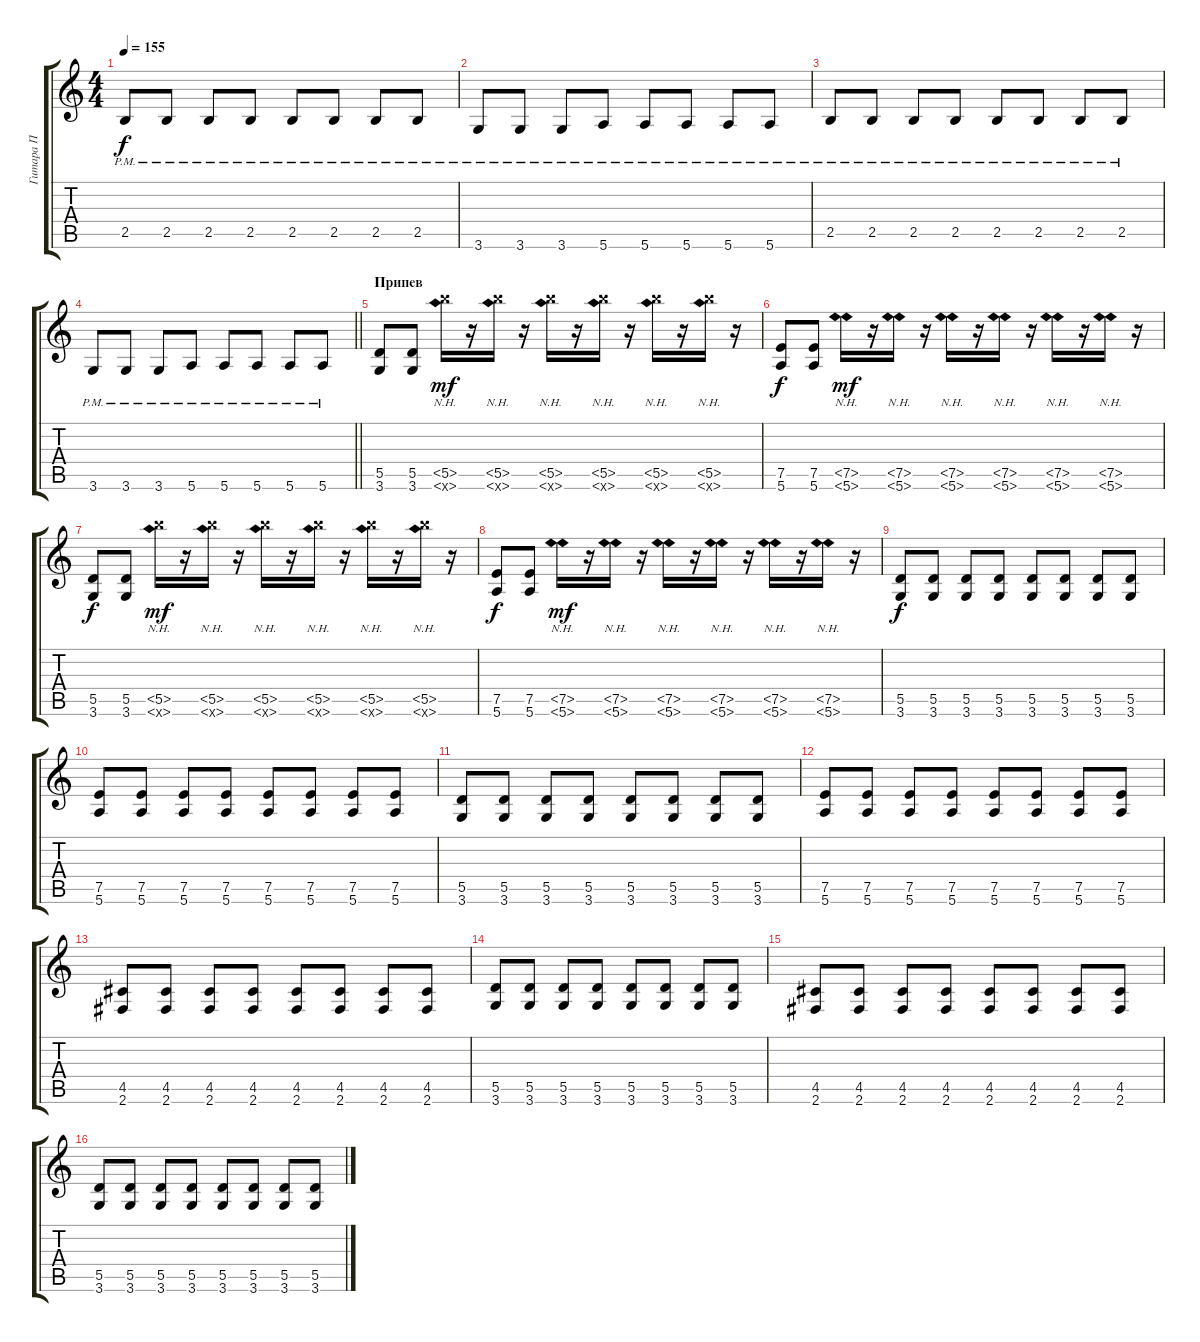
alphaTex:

\track ("Гитара П" "Гитара П") {instrument overdrivenguitar}
\staff {score tabs}
\tuning (E4 B3 G3 D3 A2 E2) {hide}
\ts (4 4)
\tempo 155
\clef g2
\ks c
2.5{pm}.8{dy f} 2.5{pm}.8 2.5{pm}.8 2.5{pm}.8 2.5{pm}.8 2.5{pm}.8 2.5{pm}.8 2.5{pm}.8 |
3.6{pm}.8 3.6{pm}.8 3.6{pm}.8 5.6{pm}.8 5.6{pm}.8 5.6{pm}.8 5.6{pm}.8 5.6{pm}.8 |
2.5{pm}.8 2.5{pm}.8 2.5{pm}.8 2.5{pm}.8 2.5{pm}.8 2.5{pm}.8 2.5{pm}.8 2.5{pm}.8 |
\barLineRight lightlight
3.6{pm}.8 3.6{pm}.8 3.6{pm}.8 5.6{pm}.8 5.6{pm}.8 5.6{pm}.8 5.6{pm}.8 5.6{pm}.8 |
\section ("" "Припев")
(5.5 3.6).8 (5.5 3.6).8 (5.5{nh} 3.6{nh x}).16{dy mf} r.16 (5.5{nh} 3.6{nh x}).16 r.16 (5.5{nh} 3.6{nh x}).16 r.16 (5.5{nh} 3.6{nh x}).16 r.16 (5.5{nh} 3.6{nh x}).16 r.16 (5.5{nh} 3.6{nh x}).16 r.16 |
(7.5 5.6).8{dy f} (7.5 5.6).8 (7.5{nh} 5.6{nh}).16{dy mf} r.16 (7.5{nh} 5.6{nh}).16 r.16 (7.5{nh} 5.6{nh}).16 r.16 (7.5{nh} 5.6{nh}).16 r.16 (7.5{nh} 5.6{nh}).16 r.16 (7.5{nh} 5.6{nh}).16 r.16 |
(5.5 3.6).8{dy f} (5.5 3.6).8 (5.5{nh} 3.6{nh x}).16{dy mf} r.16 (5.5{nh} 3.6{nh x}).16 r.16 (5.5{nh} 3.6{nh x}).16 r.16 (5.5{nh} 3.6{nh x}).16 r.16 (5.5{nh} 3.6{nh x}).16 r.16 (5.5{nh} 3.6{nh x}).16 r.16 |
(7.5 5.6).8{dy f} (7.5 5.6).8 (7.5{nh} 5.6{nh}).16{dy mf} r.16 (7.5{nh} 5.6{nh}).16 r.16 (7.5{nh} 5.6{nh}).16 r.16 (7.5{nh} 5.6{nh}).16 r.16 (7.5{nh} 5.6{nh}).16 r.16 (7.5{nh} 5.6{nh}).16 r.16 |
(5.5 3.6).8{dy f} (5.5 3.6).8 (5.5 3.6).8 (5.5 3.6).8 (5.5 3.6).8 (5.5 3.6).8 (5.5 3.6).8 (5.5 3.6).8 |
(7.5 5.6).8 (7.5 5.6).8 (7.5 5.6).8 (7.5 5.6).8 (7.5 5.6).8 (7.5 5.6).8 (7.5 5.6).8 (7.5 5.6).8 |
(5.5 3.6).8 (5.5 3.6).8 (5.5 3.6).8 (5.5 3.6).8 (5.5 3.6).8 (5.5 3.6).8 (5.5 3.6).8 (5.5 3.6).8 |
(7.5 5.6).8 (7.5 5.6).8 (7.5 5.6).8 (7.5 5.6).8 (7.5 5.6).8 (7.5 5.6).8 (7.5 5.6).8 (7.5 5.6).8 |
(4.5 2.6).8 (4.5 2.6).8 (4.5 2.6).8 (4.5 2.6).8 (4.5 2.6).8 (4.5 2.6).8 (4.5 2.6).8 (4.5 2.6).8 |
(5.5 3.6).8 (5.5 3.6).8 (5.5 3.6).8 (5.5 3.6).8 (5.5 3.6).8 (5.5 3.6).8 (5.5 3.6).8 (5.5 3.6).8 |
(4.5 2.6).8 (4.5 2.6).8 (4.5 2.6).8 (4.5 2.6).8 (4.5 2.6).8 (4.5 2.6).8 (4.5 2.6).8 (4.5 2.6).8 |
(5.5 3.6).8 (5.5 3.6).8 (5.5 3.6).8 (5.5 3.6).8 (5.5 3.6).8 (5.5 3.6).8 (5.5 3.6).8 (5.5 3.6).8
